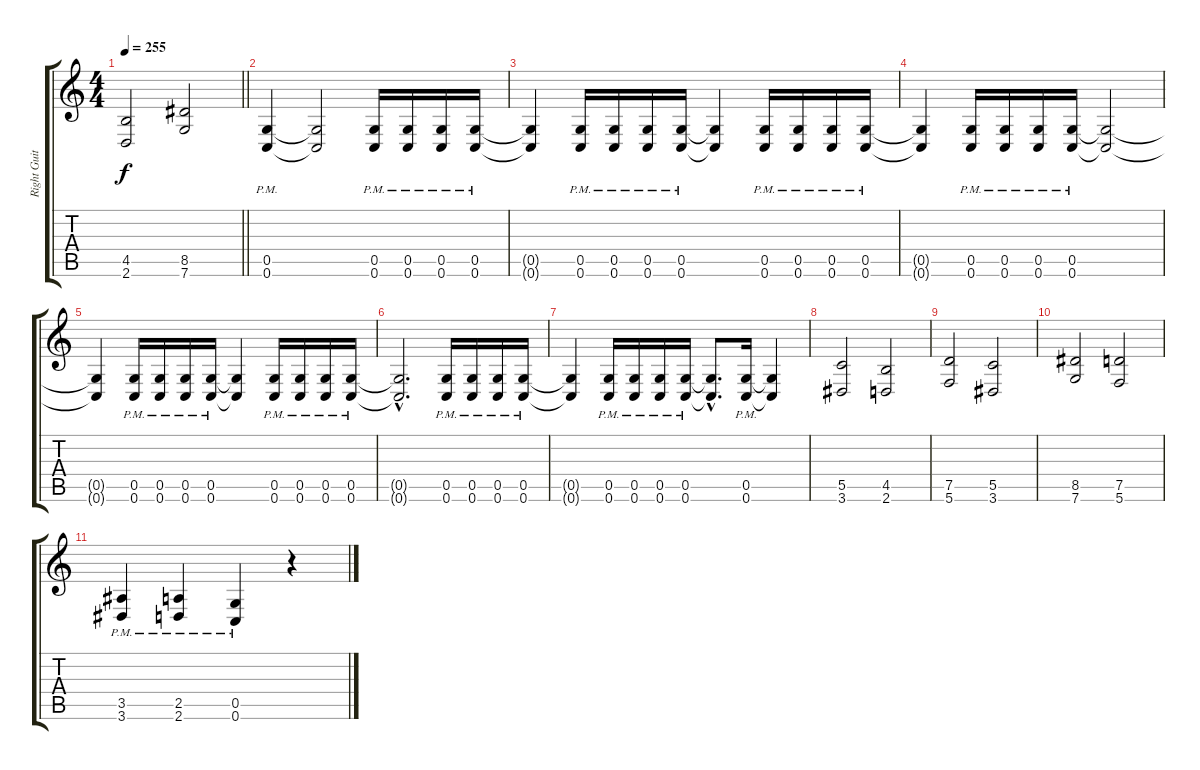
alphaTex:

\track ("Right Guitar" "Right Guit") {instrument distortionguitar}
\staff {score tabs}
\tuning (D4 A3 F3 C3 G2 C2) {hide}
\ts (4 4)
\tempo 255
\clef g2
\barLineRight lightlight
\ks c
(4.5 2.6).2{dy f} (8.5 7.6).2 |
(0.5{pm} 0.6{pm}).4 (0.5{t} 0.6{t}).2 (0.5{pm} 0.6{pm}).16 (0.5{pm} 0.6{pm}).16 (0.5{pm} 0.6{pm}).16 (0.5{pm} 0.6{pm}).16 |
(0.5{t} 0.6{t}).4 (0.5{pm} 0.6{pm}).16 (0.5{pm} 0.6{pm}).16 (0.5{pm} 0.6{pm}).16 (0.5{pm} 0.6{pm}).16 (0.5{t} 0.6{t}).4 (0.5{pm} 0.6{pm}).16 (0.5{pm} 0.6{pm}).16 (0.5{pm} 0.6{pm}).16 (0.5{pm} 0.6{pm}).16 |
(0.5{t} 0.6{t}).4 (0.5{pm} 0.6{pm}).16 (0.5{pm} 0.6{pm}).16 (0.5{pm} 0.6{pm}).16 (0.5{pm} 0.6{pm}).16 (0.5{t} 0.6{t}).2 |
(0.5{t} 0.6{t}).4 (0.5{pm} 0.6{pm}).16 (0.5{pm} 0.6{pm}).16 (0.5{pm} 0.6{pm}).16 (0.5{pm} 0.6{pm}).16 (0.5{t} 0.6{t}).4 (0.5{pm} 0.6{pm}).16 (0.5{pm} 0.6{pm}).16 (0.5{pm} 0.6{pm}).16 (0.5{pm} 0.6{pm}).16 |
(0.5{hac t} 0.6{hac t}).2{d} (0.5{pm} 0.6{pm}).16 (0.5{pm} 0.6{pm}).16 (0.5{pm} 0.6{pm}).16 (0.5{pm} 0.6{pm}).16 |
(0.5{t} 0.6{t}).4 (0.5{pm} 0.6{pm}).16 (0.5{pm} 0.6{pm}).16 (0.5{pm} 0.6{pm}).16 (0.5{pm} 0.6{pm}).16 (0.5{hac t} 0.6{hac t}).8{d} (0.5{pm} 0.6{pm}).16 (0.5{t} 0.6{t}).4 |
(5.5 3.6).2 (4.5 2.6).2 |
(7.5 5.6).2 (5.5 3.6).2 |
(8.5 7.6).2 (7.5 5.6).2 |
(3.5{pm} 3.6{pm}).4 (2.5{pm} 2.6{pm}).4 (0.5{pm} 0.6{pm}).4 r.4
